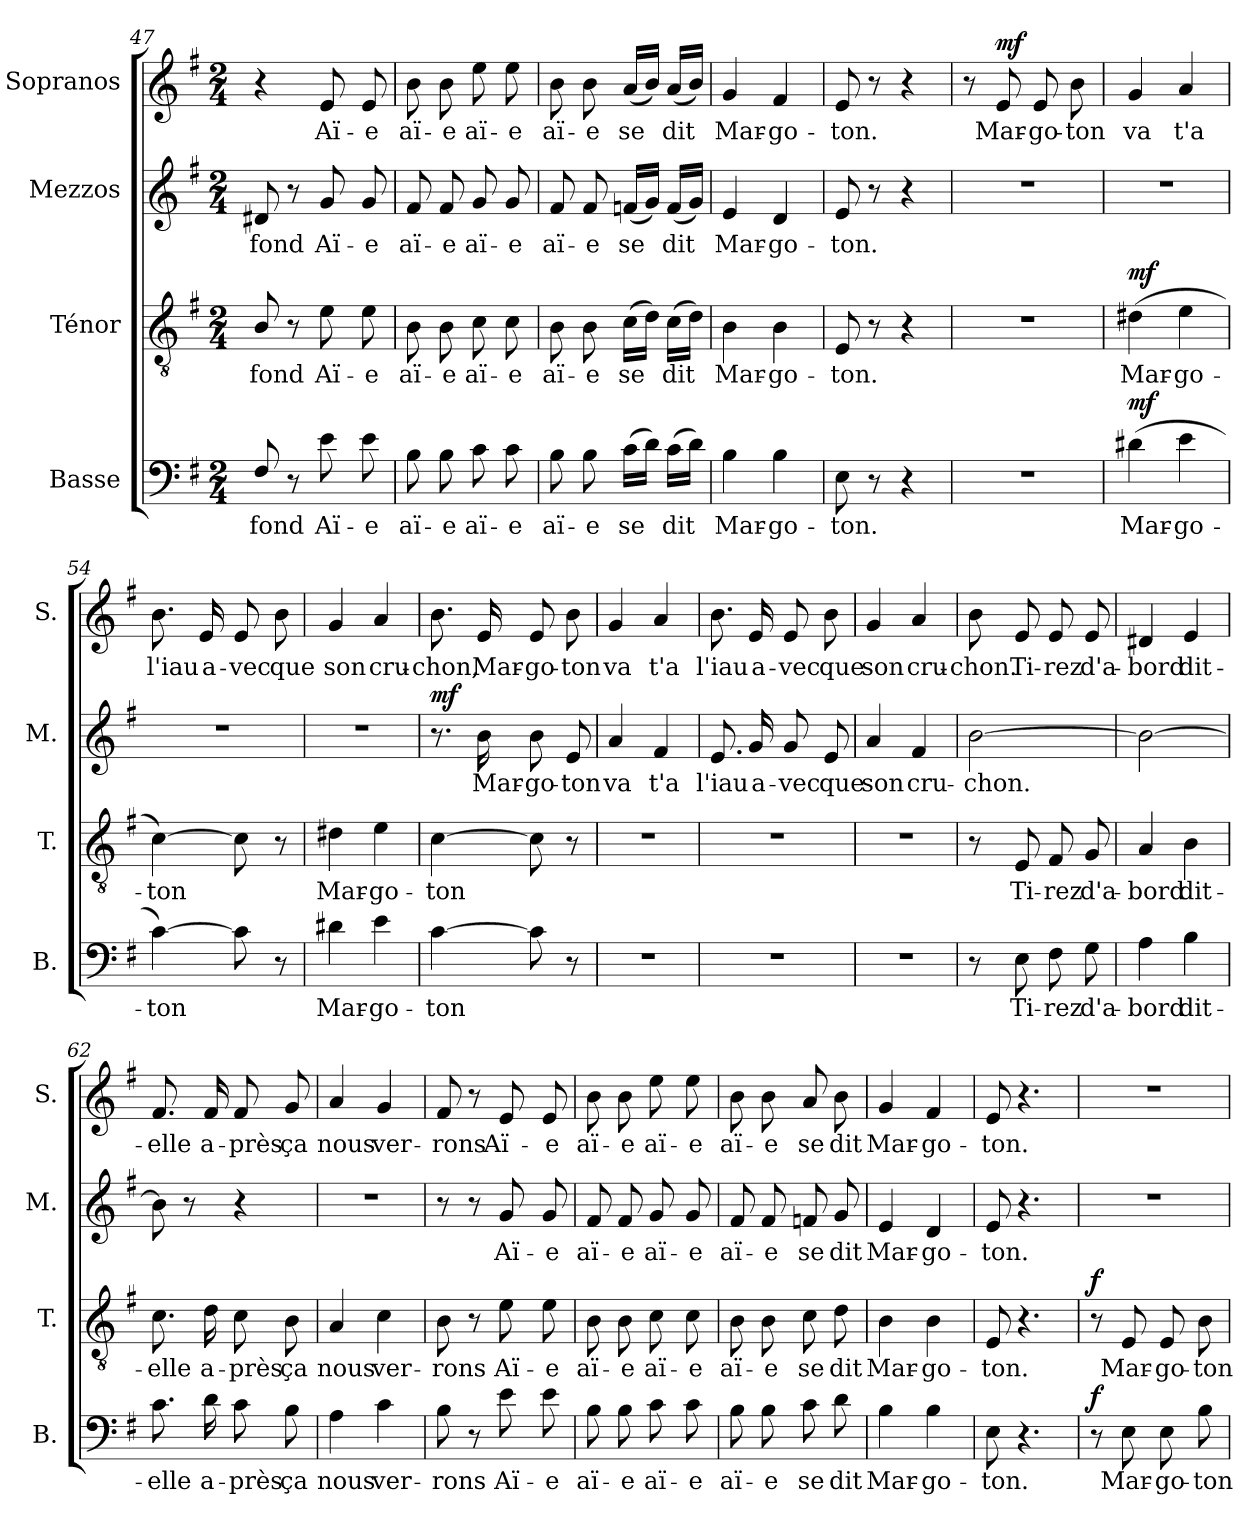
**kern	**text	**dynam	**kern	**text	**dynam	**kern	**text	**dynam	**kern	**text	**dynam
*part4	*part4	*part4	*part3	*part3	*part3	*part2	*part2	*part2	*part1	*part1	*part1
*staff4	*staff4	*staff4	*staff3	*staff3	*staff3	*staff2	*staff2	*staff2	*staff1	*staff1	*staff1
*I"Basse	*	*	*I"Ténor	*	*	*I"Mezzos	*	*	*I"Sopranos	*	*
*I'B.	*	*	*I'T.	*	*	*I'M.	*	*	*I'S.	*	*
*clefF4	*	*	*clefGv2	*	*	*clefG2	*	*	*clefG2	*	*
*k[f#]	*	*	*k[f#]	*	*	*k[f#]	*	*	*k[f#]	*	*
*M2/4	*	*	*M2/4	*	*	*M2/4	*	*	*M2/4	*	*
=47	=47	=47	=47	=47	=47	=47	=47	=47	=47	=47	=47
!	!LO:LY:b	!	!	!LO:LY:b	!	!	!LO:LY:b	!	!	!	!
8F#/	fond	.	8B/	fond	.	8d#X/	fond	.	4r	.	.
8r	.	.	8r	.	.	8r	.	.	.	.	.
!	!LO:LY:b	!	!	!LO:LY:b	!	!	!LO:LY:b	!	!	!LO:LY:b	!
8e\	Aï-	.	8e\	Aï-	.	8g/	Aï-	.	8e/	Aï-	.
!	!LO:LY:b	!	!	!LO:LY:b	!	!	!LO:LY:b	!	!	!LO:LY:b	!
8e\	-e	.	8e\	-e	.	8g/	-e	.	8e/	-e	.
=48	=48	=48	=48	=48	=48	=48	=48	=48	=48	=48	=48
!	!LO:LY:b	!	!	!LO:LY:b	!	!	!LO:LY:b	!	!	!LO:LY:b	!
8B\	aï-	.	8B\	aï-	.	8f#/	aï-	.	8b\	aï-	.
!	!LO:LY:b	!	!	!LO:LY:b	!	!	!LO:LY:b	!	!	!LO:LY:b	!
8B\	-e	.	8B\	-e	.	8f#/	-e	.	8b\	-e	.
!	!LO:LY:b	!	!	!LO:LY:b	!	!	!LO:LY:b	!	!	!LO:LY:b	!
8c\	aï-	.	8c\	aï-	.	8g/	aï-	.	8ee\	aï-	.
!	!LO:LY:b	!	!	!LO:LY:b	!	!	!LO:LY:b	!	!	!LO:LY:b	!
8c\	-e	.	8c\	-e	.	8g/	-e	.	8ee\	-e	.
=49	=49	=49	=49	=49	=49	=49	=49	=49	=49	=49	=49
!	!LO:LY:b	!	!	!LO:LY:b	!	!	!LO:LY:b	!	!	!LO:LY:b	!
8B\	aï-	.	8B\	aï-	.	8f#/	aï-	.	8b\	aï-	.
!	!LO:LY:b	!	!	!LO:LY:b	!	!	!LO:LY:b	!	!	!LO:LY:b	!
8B\	-e	.	8B\	-e	.	8f#/	-e	.	8b\	-e	.
!	!LO:LY:b	!	!	!LO:LY:b	!	!	!LO:LY:b	!	!	!LO:LY:b	!
(16c\LL	se	.	(16c\LL	se	.	(16fn/LL	se	.	(16a/LL	se	.
16d\JJ)	.	.	16d\JJ)	.	.	16g/JJ)	.	.	16b/JJ)	.	.
!	!LO:LY:b	!	!	!LO:LY:b	!	!	!LO:LY:b	!	!	!LO:LY:b	!
(16c\LL	dit	.	(16c\LL	dit	.	(16f/LL	dit	.	(16a/LL	dit	.
16d\JJ)	.	.	16d\JJ)	.	.	16g/JJ)	.	.	16b/JJ)	.	.
=50	=50	=50	=50	=50	=50	=50	=50	=50	=50	=50	=50
!	!LO:LY:b	!	!	!LO:LY:b	!	!	!LO:LY:b	!	!	!LO:LY:b	!
4B\	Mar-	.	4B\	Mar-	.	4e/	Mar-	.	4g/	Mar-	.
!	!LO:LY:b	!	!	!LO:LY:b	!	!	!LO:LY:b	!	!	!LO:LY:b	!
4B\	-go-	.	4B\	-go-	.	4d/	-go-	.	4f#/	-go-	.
!!LO:PB:g=z
=51	=51	=51	=51	=51	=51	=51	=51	=51	=51	=51	=51
!	!LO:LY:b	!	!	!LO:LY:b	!	!	!LO:LY:b	!	!	!LO:LY:b	!
8E\	-ton.	.	8E/	-ton.	.	8e/	-ton.	.	8e/	-ton.	.
8r	.	.	8r	.	.	8r	.	.	8r	.	.
4r	.	.	4r	.	.	4r	.	.	4r	.	.
=52	=52	=52	=52	=52	=52	=52	=52	=52	=52	=52	=52
2r	.	.	2r	.	.	2r	.	.	8r	.	.
!	!	!	!	!	!	!	!	!	!	!LO:LY:b	!LO:DY:a
.	.	.	.	.	.	.	.	.	8e/	Mar-	mf
!	!	!	!	!	!	!	!	!	!	!LO:LY:b	!
.	.	.	.	.	.	.	.	.	8e/	-go-	.
!	!	!	!	!	!	!	!	!	!	!LO:LY:b	!
.	.	.	.	.	.	.	.	.	8b\	-ton	.
=53	=53	=53	=53	=53	=53	=53	=53	=53	=53	=53	=53
!	!LO:LY:b	!LO:DY:a	!	!LO:LY:b	!LO:DY:a	!	!	!	!	!LO:LY:b	!
(4d#X\	Mar-	mf	(4d#X\	Mar-	mf	2r	.	.	4g/	va	.
!	!LO:LY:b	!	!	!LO:LY:b	!	!	!	!	!	!LO:LY:b	!
4e\	-go-	.	4e\	-go-	.	.	.	.	4a/	t'a	.
=54	=54	=54	=54	=54	=54	=54	=54	=54	=54	=54	=54
!	!LO:LY:b	!	!	!LO:LY:b	!	!	!	!	!	!LO:LY:b	!
[4c\)	-ton	.	[4c\)	-ton	.	2r	.	.	8.b\	l'iau	.
!	!	!	!	!	!	!	!	!	!	!LO:LY:b	!
.	.	.	.	.	.	.	.	.	16e/	a-	.
!	!	!	!	!	!	!	!	!	!	!LO:LY:b	!
8c\]	.	.	8c\]	.	.	.	.	.	8e/	-vec	.
!	!	!	!	!	!	!	!	!	!	!LO:LY:b	!
8r	.	.	8r	.	.	.	.	.	8b\	que	.
=55	=55	=55	=55	=55	=55	=55	=55	=55	=55	=55	=55
!	!LO:LY:b	!	!	!LO:LY:b	!	!	!	!	!	!LO:LY:b	!
4d#X\	Mar-	.	4d#X\	Mar-	.	2r	.	.	4g/	son	.
!	!LO:LY:b	!	!	!LO:LY:b	!	!	!	!	!	!LO:LY:b	!
4e\	-go-	.	4e\	-go-	.	.	.	.	4a/	cru-	.
=56	=56	=56	=56	=56	=56	=56	=56	=56	=56	=56	=56
!	!LO:LY:b	!	!	!LO:LY:b	!	!	!	!LO:DY:a	!	!LO:LY:b	!
[4c\	-ton	.	[4c\	-ton	.	8.r	.	mf	8.b\	-chon,	.
!	!	!	!	!	!	!	!LO:LY:b	!	!	!LO:LY:b	!
.	.	.	.	.	.	16b\	Mar-	.	16e/	Mar-	.
!	!	!	!	!	!	!	!LO:LY:b	!	!	!LO:LY:b	!
8c\]	.	.	8c\]	.	.	8b\	-go-	.	8e/	-go-	.
!	!	!	!	!	!	!	!LO:LY:b	!	!	!LO:LY:b	!
8r	.	.	8r	.	.	8e/	-ton	.	8b\	-ton	.
=57	=57	=57	=57	=57	=57	=57	=57	=57	=57	=57	=57
!	!	!	!	!	!	!	!LO:LY:b	!	!	!LO:LY:b	!
2r	.	.	2r	.	.	4a/	va	.	4g/	va	.
!	!	!	!	!	!	!	!LO:LY:b	!	!	!LO:LY:b	!
.	.	.	.	.	.	4f#/	t'a	.	4a/	t'a	.
=58	=58	=58	=58	=58	=58	=58	=58	=58	=58	=58	=58
!	!	!	!	!	!	!	!LO:LY:b	!	!	!LO:LY:b	!
2r	.	.	2r	.	.	8.e/	l'iau	.	8.b\	l'iau	.
!	!	!	!	!	!	!	!LO:LY:b	!	!	!LO:LY:b	!
.	.	.	.	.	.	16g/	a-	.	16e/	a-	.
!	!	!	!	!	!	!	!LO:LY:b	!	!	!LO:LY:b	!
.	.	.	.	.	.	8g/	-vec	.	8e/	-vec	.
!	!	!	!	!	!	!	!LO:LY:b	!	!	!LO:LY:b	!
.	.	.	.	.	.	8e/	que	.	8b\	que	.
=59	=59	=59	=59	=59	=59	=59	=59	=59	=59	=59	=59
!	!	!	!	!	!	!	!LO:LY:b	!	!	!LO:LY:b	!
2r	.	.	2r	.	.	4a/	son	.	4g/	son	.
!	!	!	!	!	!	!	!LO:LY:b	!	!	!LO:LY:b	!
.	.	.	.	.	.	4f#/	cru-	.	4a/	cru-	.
!!LO:LB:g=z
=60	=60	=60	=60	=60	=60	=60	=60	=60	=60	=60	=60
!	!	!	!	!	!	!	!LO:LY:b	!	!	!LO:LY:b	!
8r	.	.	8r	.	.	[2b\	-chon.	.	8b\	-chon.	.
!	!LO:LY:b	!	!	!LO:LY:b	!	!	!	!	!	!LO:LY:b	!
8E\	Ti-	.	8E/	Ti-	.	.	.	.	8e/	Ti-	.
!	!LO:LY:b	!	!	!LO:LY:b	!	!	!	!	!	!LO:LY:b	!
8F#\	-rez	.	8F#/	-rez	.	.	.	.	8e/	-rez	.
!	!LO:LY:b	!	!	!LO:LY:b	!	!	!	!	!	!LO:LY:b	!
8G\	d'a-	.	8G/	d'a-	.	.	.	.	8e/	d'a-	.
=61	=61	=61	=61	=61	=61	=61	=61	=61	=61	=61	=61
!	!LO:LY:b	!	!	!LO:LY:b	!	!	!	!	!	!LO:LY:b	!
4A\	-bord	.	4A/	-bord	.	2b\_	.	.	4d#X/	-bord	.
!	!LO:LY:b	!	!	!LO:LY:b	!	!	!	!	!	!LO:LY:b	!
4B\	dit-	.	4B\	dit-	.	.	.	.	4e/	dit-	.
=62	=62	=62	=62	=62	=62	=62	=62	=62	=62	=62	=62
!	!LO:LY:b	!	!	!LO:LY:b	!	!	!	!	!	!LO:LY:b	!
8.c\	-elle	.	8.c\	-elle	.	8b\]	.	.	8.f#/	-elle	.
.	.	.	.	.	.	8r	.	.	.	.	.
!	!LO:LY:b	!	!	!LO:LY:b	!	!	!	!	!	!LO:LY:b	!
16d\	a-	.	16d\	a-	.	.	.	.	16f#/	a-	.
!	!LO:LY:b	!	!	!LO:LY:b	!	!	!	!	!	!LO:LY:b	!
8c\	-près	.	8c\	-près	.	4r	.	.	8f#/	-près	.
!	!LO:LY:b	!	!	!LO:LY:b	!	!	!	!	!	!LO:LY:b	!
8B\	ça	.	8B\	ça	.	.	.	.	8g/	ça	.
=63	=63	=63	=63	=63	=63	=63	=63	=63	=63	=63	=63
!	!LO:LY:b	!	!	!LO:LY:b	!	!	!	!	!	!LO:LY:b	!
4A\	nous	.	4A/	nous	.	2r	.	.	4a/	nous	.
!	!LO:LY:b	!	!	!LO:LY:b	!	!	!	!	!	!LO:LY:b	!
4c\	ver-	.	4c\	ver-	.	.	.	.	4g/	ver-	.
=64	=64	=64	=64	=64	=64	=64	=64	=64	=64	=64	=64
!	!LO:LY:b	!	!	!LO:LY:b	!	!	!	!	!	!LO:LY:b	!
8B\	-rons	.	8B\	-rons	.	8r	.	.	8f#/	-rons	.
8r	.	.	8r	.	.	8r	.	.	8r	.	.
!	!LO:LY:b	!	!	!LO:LY:b	!	!	!LO:LY:b	!	!	!LO:LY:b	!
8e\	Aï-	.	8e\	Aï-	.	8g/	Aï-	.	8e/	Aï-	.
!	!LO:LY:b	!	!	!LO:LY:b	!	!	!LO:LY:b	!	!	!LO:LY:b	!
8e\	-e	.	8e\	-e	.	8g/	-e	.	8e/	-e	.
=65	=65	=65	=65	=65	=65	=65	=65	=65	=65	=65	=65
!	!LO:LY:b	!	!	!LO:LY:b	!	!	!LO:LY:b	!	!	!LO:LY:b	!
8B\	aï-	.	8B\	aï-	.	8f#/	aï-	.	8b\	aï-	.
!	!LO:LY:b	!	!	!LO:LY:b	!	!	!LO:LY:b	!	!	!LO:LY:b	!
8B\	-e	.	8B\	-e	.	8f#/	-e	.	8b\	-e	.
!	!LO:LY:b	!	!	!LO:LY:b	!	!	!LO:LY:b	!	!	!LO:LY:b	!
8c\	aï-	.	8c\	aï-	.	8g/	aï-	.	8ee\	aï-	.
!	!LO:LY:b	!	!	!LO:LY:b	!	!	!LO:LY:b	!	!	!LO:LY:b	!
8c\	-e	.	8c\	-e	.	8g/	-e	.	8ee\	-e	.
=66	=66	=66	=66	=66	=66	=66	=66	=66	=66	=66	=66
!	!LO:LY:b	!	!	!LO:LY:b	!	!	!LO:LY:b	!	!	!LO:LY:b	!
8B\	aï-	.	8B\	aï-	.	8f#/	aï-	.	8b\	aï-	.
!	!LO:LY:b	!	!	!LO:LY:b	!	!	!LO:LY:b	!	!	!LO:LY:b	!
8B\	-e	.	8B\	-e	.	8f#/	-e	.	8b\	-e	.
!	!LO:LY:b	!	!	!LO:LY:b	!	!	!LO:LY:b	!	!	!LO:LY:b	!
8c\	se	.	8c\	se	.	8fn/	se	.	8a/	se	.
!	!LO:LY:b	!	!	!LO:LY:b	!	!	!LO:LY:b	!	!	!LO:LY:b	!
8d\	dit	.	8d\	dit	.	8g/	dit	.	8b\	dit	.
=67	=67	=67	=67	=67	=67	=67	=67	=67	=67	=67	=67
!	!LO:LY:b	!	!	!LO:LY:b	!	!	!LO:LY:b	!	!	!LO:LY:b	!
4B\	Mar-	.	4B\	Mar-	.	4e/	Mar-	.	4g/	Mar-	.
!	!LO:LY:b	!	!	!LO:LY:b	!	!	!LO:LY:b	!	!	!LO:LY:b	!
4B\	-go-	.	4B\	-go-	.	4d/	-go-	.	4f#/	-go-	.
=68	=68	=68	=68	=68	=68	=68	=68	=68	=68	=68	=68
!	!LO:LY:b	!	!	!LO:LY:b	!	!	!LO:LY:b	!	!	!LO:LY:b	!
8E\	-ton.	.	8E/	-ton.	.	8e/	-ton.	.	8e/	-ton.	.
4.r	.	.	4.r	.	.	4.r	.	.	4.r	.	.
!!LO:LB:g=z
=69	=69	=69	=69	=69	=69	=69	=69	=69	=69	=69	=69
!	!	!LO:DY:a	!	!	!LO:DY:a	!	!	!	!	!	!
8r	.	f	8r	.	f	2r	.	.	2r	.	.
!	!LO:LY:b	!	!	!LO:LY:b	!	!	!	!	!	!	!
8E\	Mar-	.	8E/	Mar-	.	.	.	.	.	.	.
!	!LO:LY:b	!	!	!LO:LY:b	!	!	!	!	!	!	!
8E\	-go-	.	8E/	-go-	.	.	.	.	.	.	.
!	!LO:LY:b	!	!	!LO:LY:b	!	!	!	!	!	!	!
8B\	-ton	.	8B\	-ton	.	.	.	.	.	.	.
=	=	=	=	=	=	=	=	=	=	=	=
*-	*-	*-	*-	*-	*-	*-	*-	*-	*-	*-	*-
